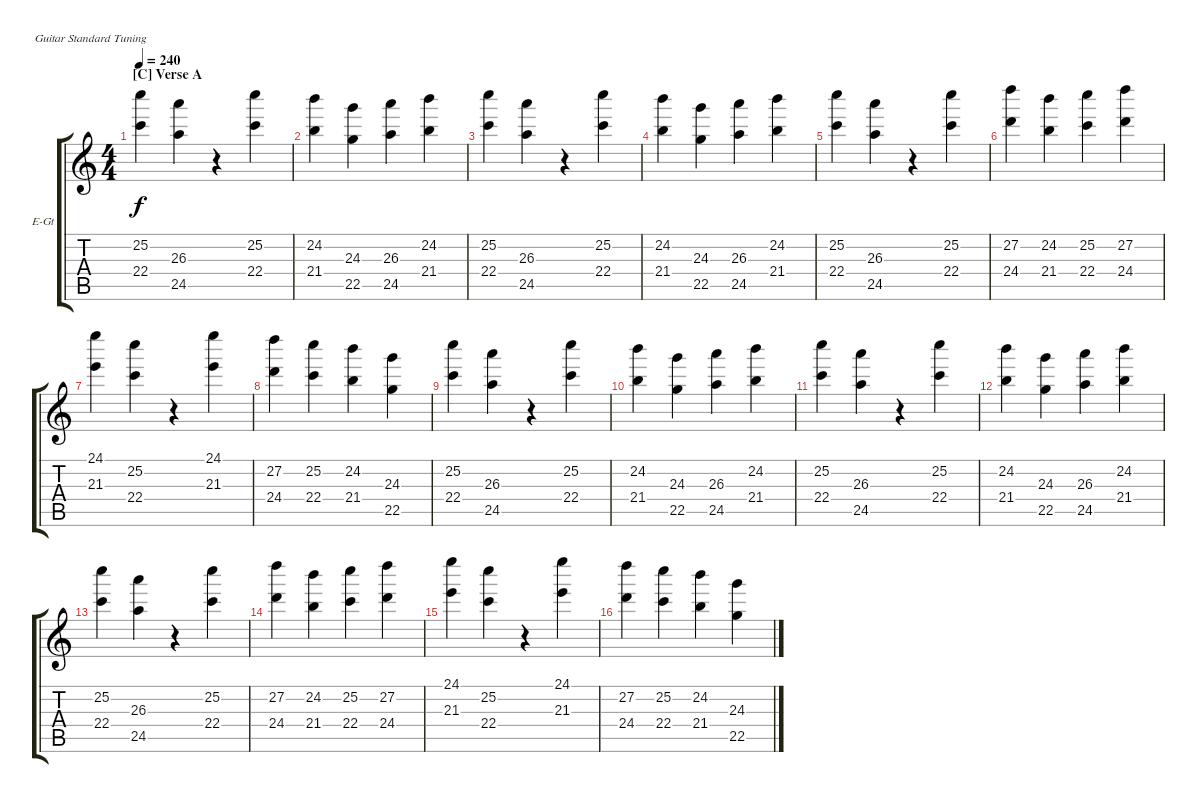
\defaultSystemsLayout 4
\bracketExtendMode groupsimilarinstruments
\firstSystemTrackNameOrientation horizontal
\otherSystemsTrackNameOrientation horizontal
\track ("Synth II" "E-Gt") {instrument distortionguitar}
\staff {score tabs}
\tuning (E4 B3 G3 D3 A2 E2)
\ts (4 4)
\section ("C" "Verse A")
\tempo 240
\clef g2
\scale
0.333333
\ks c
(25.2 22.4).4{dy f} (26.3 24.5).4 r.4 (25.2 22.4).4 |
\scale
0.333333 (24.2 21.4).4 (24.3 22.5).4 (26.3 24.5).4 (24.2 21.4).4 |
\scale
0.333333 (25.2 22.4).4 (26.3 24.5).4 r.4 (25.2 22.4).4 |
\scale
0.333333 (24.2 21.4).4 (24.3 22.5).4 (26.3 24.5).4 (24.2 21.4).4 |
\scale
0.333333 (25.2 22.4).4 (26.3 24.5).4 r.4 (25.2 22.4).4 |
\scale
0.333333 (27.2 24.4).4 (24.2 21.4).4 (25.2 22.4).4 (27.2 24.4).4 |
\scale
0.333333 (24.1 21.3).4 (25.2 22.4).4 r.4 (24.1 21.3).4 |
\scale
0.333333 (27.2 24.4).4 (25.2 22.4).4 (24.2 21.4).4 (24.3 22.5).4 |
\scale
0.333333 (25.2 22.4).4 (26.3 24.5).4 r.4 (25.2 22.4).4 |
\scale
0.333333 (24.2 21.4).4 (24.3 22.5).4 (26.3 24.5).4 (24.2 21.4).4 |
\scale
0.333333 (25.2 22.4).4 (26.3 24.5).4 r.4 (25.2 22.4).4 |
\scale
0.333333 (24.2 21.4).4 (24.3 22.5).4 (26.3 24.5).4 (24.2 21.4).4 |
\scale
0.333333 (25.2 22.4).4 (26.3 24.5).4 r.4 (25.2 22.4).4 |
\scale
0.333333 (27.2 24.4).4 (24.2 21.4).4 (25.2 22.4).4 (27.2 24.4).4 |
\scale
0.333333 (24.1 21.3).4 (25.2 22.4).4 r.4 (24.1 21.3).4 |
\scale
0.333333 (27.2 24.4).4 (25.2 22.4).4 (24.2 21.4).4 (24.3 22.5).4
